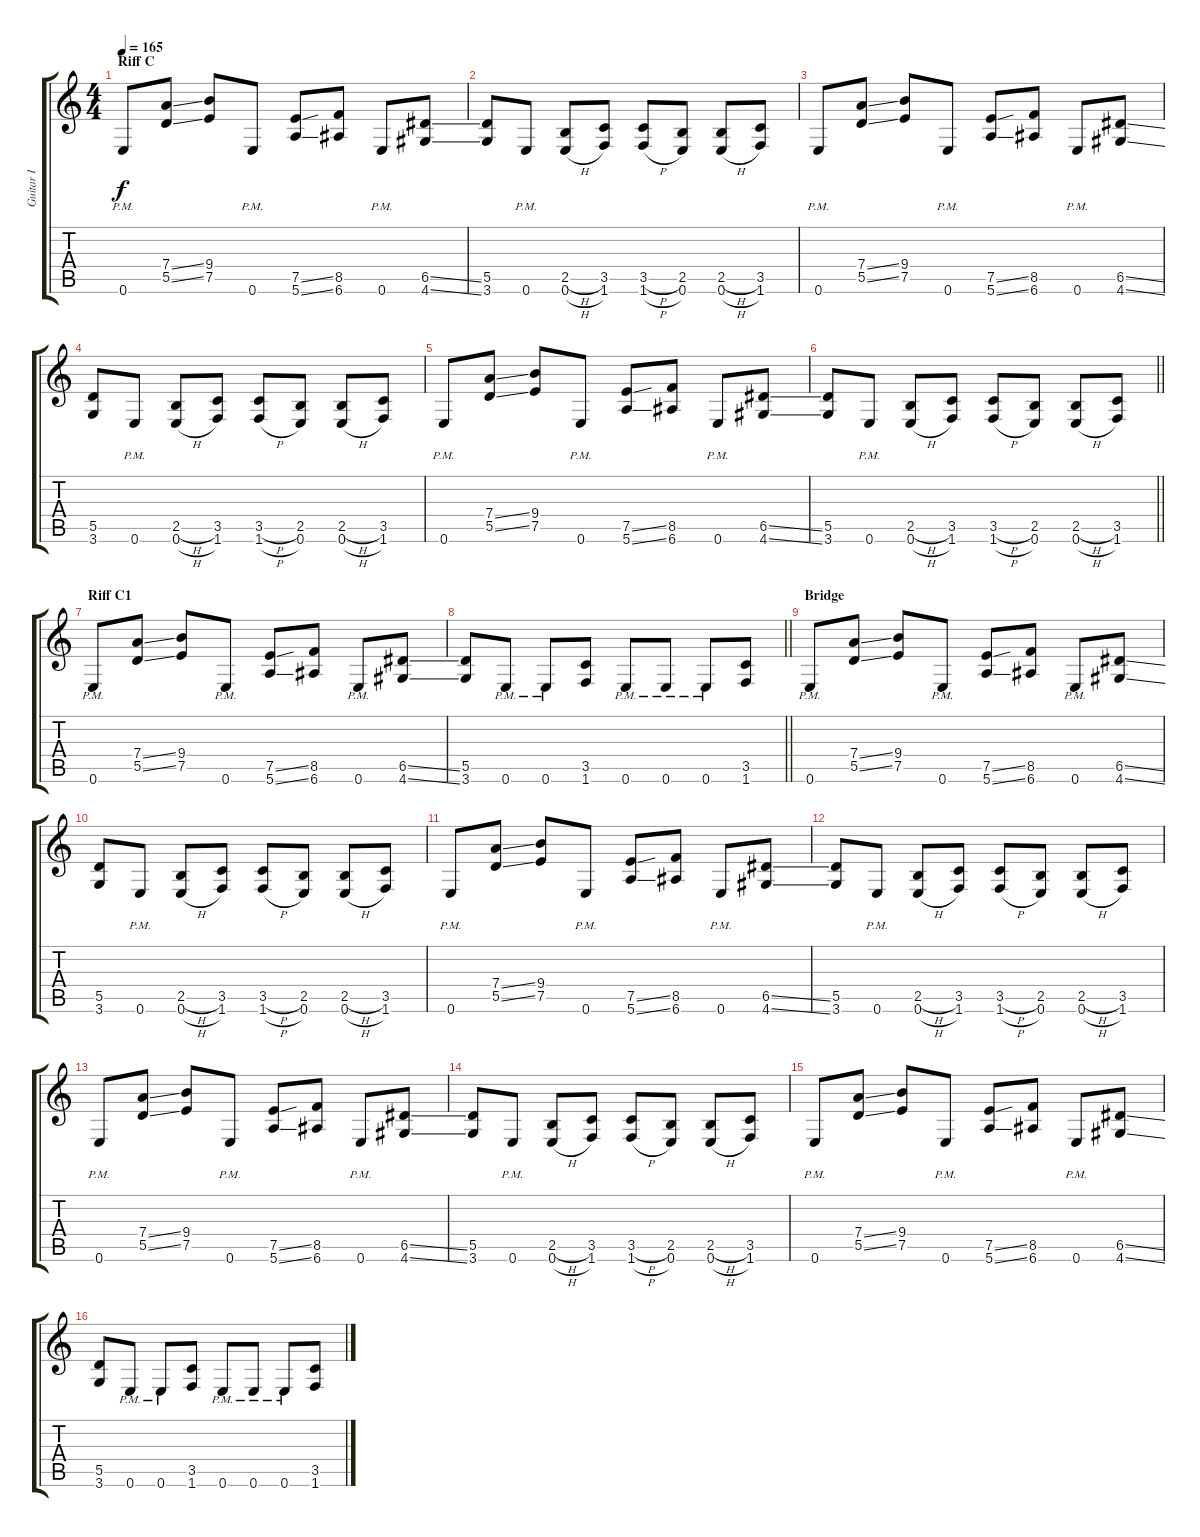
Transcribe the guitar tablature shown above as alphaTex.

\track ("Guitar I" "Guitar I") {instrument distortionguitar}
\staff {score tabs}
\tuning (E4 B3 G3 D3 A2 E2) {hide}
\ts (4 4)
\section ("" "Riff C")
\tempo 165
\clef g2
\ks c
0.6{pm}.8{dy f} (7.4{ss} 5.5{ss}).8 (9.4 7.5).8 0.6{pm}.8 (7.5{ss} 5.6{ss}).8 (8.5 6.6).8 0.6{pm}.8 (6.5{ss} 4.6{ss}).8 |
(5.5 3.6).8 0.6{pm}.8 (2.5{h} 0.6{h}).8 (3.5 1.6).8 (3.5{h} 1.6{h}).8 (2.5 0.6).8 (2.5{h} 0.6{h}).8 (3.5 1.6).8 |
0.6{pm}.8 (7.4{ss} 5.5{ss}).8 (9.4 7.5).8 0.6{pm}.8 (7.5{ss} 5.6{ss}).8 (8.5 6.6).8 0.6{pm}.8 (6.5{ss} 4.6{ss}).8 |
(5.5 3.6).8 0.6{pm}.8 (2.5{h} 0.6{h}).8 (3.5 1.6).8 (3.5{h} 1.6{h}).8 (2.5 0.6).8 (2.5{h} 0.6{h}).8 (3.5 1.6).8 |
0.6{pm}.8 (7.4{ss} 5.5{ss}).8 (9.4 7.5).8 0.6{pm}.8 (7.5{ss} 5.6{ss}).8 (8.5 6.6).8 0.6{pm}.8 (6.5{ss} 4.6{ss}).8 |
\barLineRight lightlight
(5.5 3.6).8 0.6{pm}.8 (2.5{h} 0.6{h}).8 (3.5 1.6).8 (3.5{h} 1.6{h}).8 (2.5 0.6).8 (2.5{h} 0.6{h}).8 (3.5 1.6).8 |
\section ("" "Riff C1")
0.6{pm}.8 (7.4{ss} 5.5{ss}).8 (9.4 7.5).8 0.6{pm}.8 (7.5{ss} 5.6{ss}).8 (8.5 6.6).8 0.6{pm}.8 (6.5{ss} 4.6{ss}).8 |
\barLineRight lightlight
(5.5 3.6).8 0.6{pm}.8 0.6{pm}.8 (3.5 1.6).8 0.6{pm}.8 0.6{pm}.8 0.6{pm}.8 (3.5 1.6).8 |
\section ("" "Bridge")
0.6{pm}.8 (7.4{ss} 5.5{ss}).8 (9.4 7.5).8 0.6{pm}.8 (7.5{ss} 5.6{ss}).8 (8.5 6.6).8 0.6{pm}.8 (6.5{ss} 4.6{ss}).8 |
(5.5 3.6).8 0.6{pm}.8 (2.5{h} 0.6{h}).8 (3.5 1.6).8 (3.5{h} 1.6{h}).8 (2.5 0.6).8 (2.5{h} 0.6{h}).8 (3.5 1.6).8 |
0.6{pm}.8 (7.4{ss} 5.5{ss}).8 (9.4 7.5).8 0.6{pm}.8 (7.5{ss} 5.6{ss}).8 (8.5 6.6).8 0.6{pm}.8 (6.5{ss} 4.6{ss}).8 |
(5.5 3.6).8 0.6{pm}.8 (2.5{h} 0.6{h}).8 (3.5 1.6).8 (3.5{h} 1.6{h}).8 (2.5 0.6).8 (2.5{h} 0.6{h}).8 (3.5 1.6).8 |
0.6{pm}.8 (7.4{ss} 5.5{ss}).8 (9.4 7.5).8 0.6{pm}.8 (7.5{ss} 5.6{ss}).8 (8.5 6.6).8 0.6{pm}.8 (6.5{ss} 4.6{ss}).8 |
(5.5 3.6).8 0.6{pm}.8 (2.5{h} 0.6{h}).8 (3.5 1.6).8 (3.5{h} 1.6{h}).8 (2.5 0.6).8 (2.5{h} 0.6{h}).8 (3.5 1.6).8 |
0.6{pm}.8 (7.4{ss} 5.5{ss}).8 (9.4 7.5).8 0.6{pm}.8 (7.5{ss} 5.6{ss}).8 (8.5 6.6).8 0.6{pm}.8 (6.5{ss} 4.6{ss}).8 |
(5.5 3.6).8 0.6{pm}.8 0.6{pm}.8 (3.5 1.6).8 0.6{pm}.8 0.6{pm}.8 0.6{pm}.8 (3.5 1.6).8
